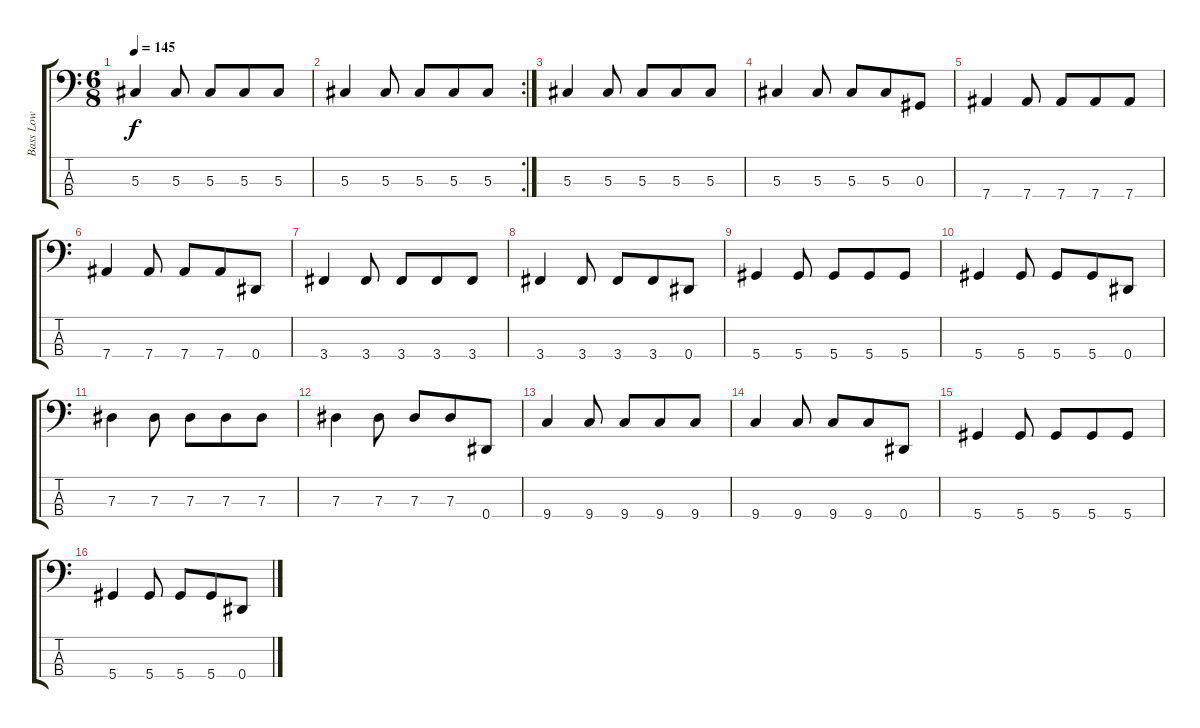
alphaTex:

\track ("Bass Low" "Bass Low") {instrument electricbassfinger}
\staff {score tabs}
\tuning (Gb2 Db2 Ab1 Eb1) {hide}
\ts (6 8)
\tempo 145
\clef f4
\ks c
5.3.4{dy f} 5.3.8 5.3.8 5.3.8 5.3.8 |
\rc 2
5.3.4 5.3.8 5.3.8 5.3.8 5.3.8 |
5.3.4 5.3.8 5.3.8 5.3.8 5.3.8 |
5.3.4 5.3.8 5.3.8 5.3.8 0.3.8 |
7.4.4 7.4.8 7.4.8 7.4.8 7.4.8 |
7.4.4 7.4.8 7.4.8 7.4.8 0.4.8 |
3.4.4 3.4.8 3.4.8 3.4.8 3.4.8 |
3.4.4 3.4.8 3.4.8 3.4.8 0.4.8 |
5.4.4 5.4.8 5.4.8 5.4.8 5.4.8 |
5.4.4 5.4.8 5.4.8 5.4.8 0.4.8 |
7.3.4 7.3.8 7.3.8 7.3.8 7.3.8 |
7.3.4 7.3.8 7.3.8 7.3.8 0.4.8 |
9.4.4 9.4.8 9.4.8 9.4.8 9.4.8 |
9.4.4 9.4.8 9.4.8 9.4.8 0.4.8 |
5.4.4 5.4.8 5.4.8 5.4.8 5.4.8 |
5.4.4 5.4.8 5.4.8 5.4.8 0.4.8
